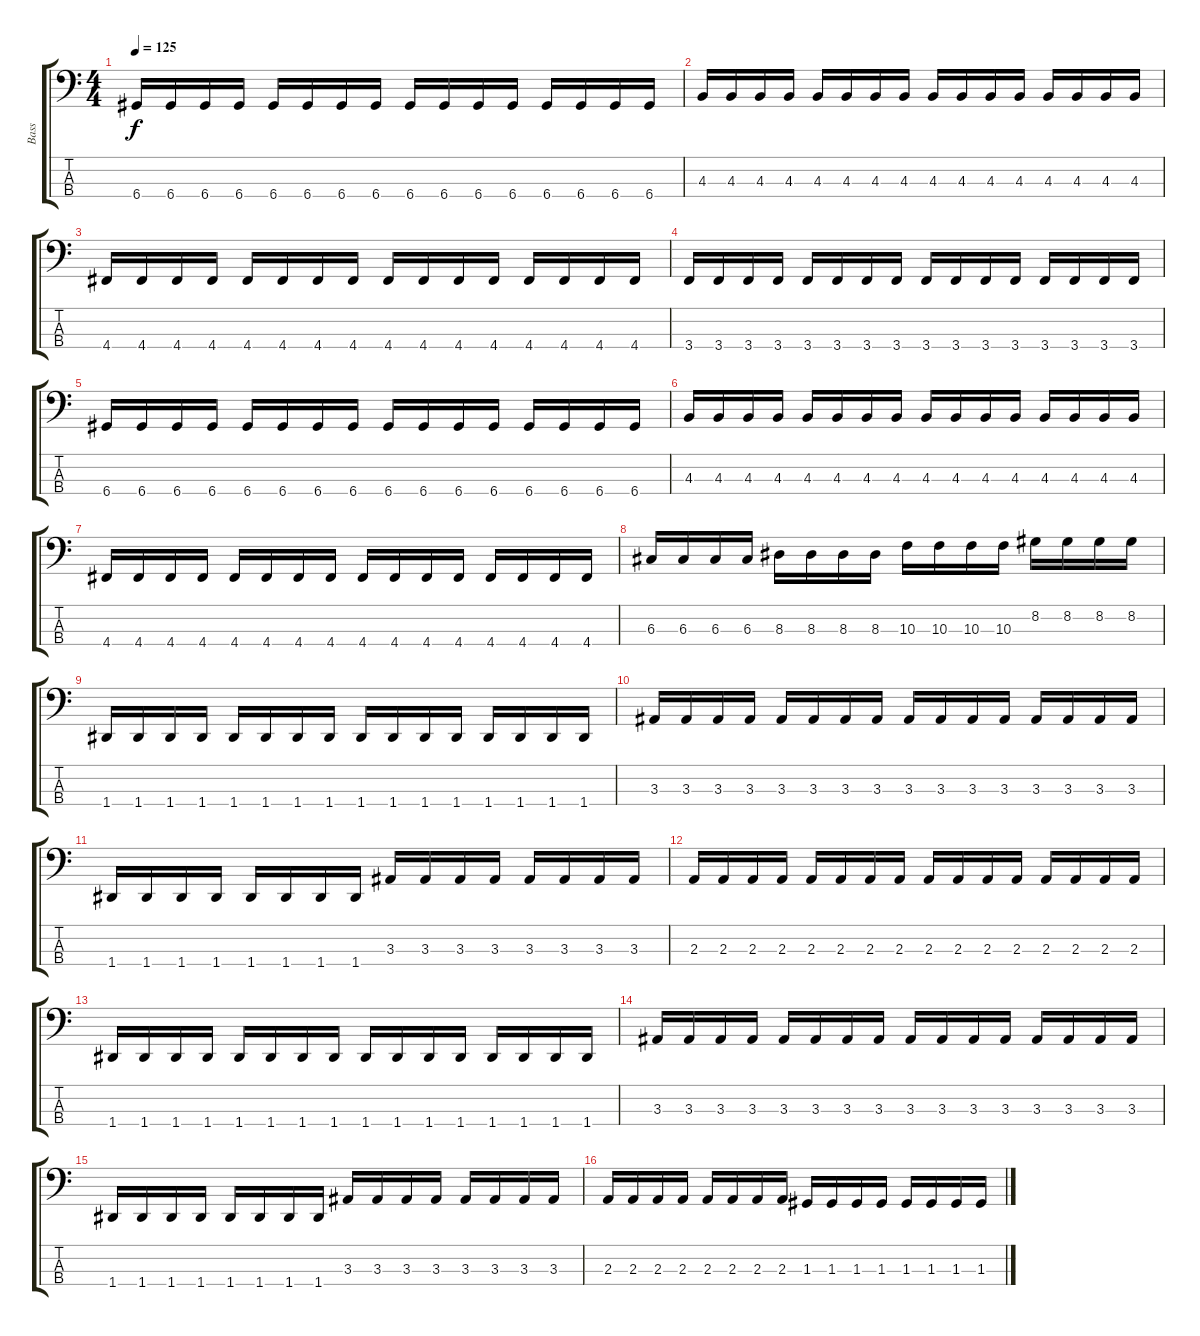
\track ("Bass" "Bass") {instrument electricbasspick}
\staff {score tabs}
\tuning (F2 C2 G1 D1) {hide}
\ts (4 4)
\tempo 125
\clef f4
\ks c
6.4.16{dy f} 6.4.16 6.4.16 6.4.16 6.4.16 6.4.16 6.4.16 6.4.16 6.4.16 6.4.16 6.4.16 6.4.16 6.4.16 6.4.16 6.4.16 6.4.16 |
4.3.16 4.3.16 4.3.16 4.3.16 4.3.16 4.3.16 4.3.16 4.3.16 4.3.16 4.3.16 4.3.16 4.3.16 4.3.16 4.3.16 4.3.16 4.3.16 |
4.4.16 4.4.16 4.4.16 4.4.16 4.4.16 4.4.16 4.4.16 4.4.16 4.4.16 4.4.16 4.4.16 4.4.16 4.4.16 4.4.16 4.4.16 4.4.16 |
3.4.16 3.4.16 3.4.16 3.4.16 3.4.16 3.4.16 3.4.16 3.4.16 3.4.16 3.4.16 3.4.16 3.4.16 3.4.16 3.4.16 3.4.16 3.4.16 |
6.4.16 6.4.16 6.4.16 6.4.16 6.4.16 6.4.16 6.4.16 6.4.16 6.4.16 6.4.16 6.4.16 6.4.16 6.4.16 6.4.16 6.4.16 6.4.16 |
4.3.16 4.3.16 4.3.16 4.3.16 4.3.16 4.3.16 4.3.16 4.3.16 4.3.16 4.3.16 4.3.16 4.3.16 4.3.16 4.3.16 4.3.16 4.3.16 |
4.4.16 4.4.16 4.4.16 4.4.16 4.4.16 4.4.16 4.4.16 4.4.16 4.4.16 4.4.16 4.4.16 4.4.16 4.4.16 4.4.16 4.4.16 4.4.16 |
6.3.16 6.3.16 6.3.16 6.3.16 8.3.16 8.3.16 8.3.16 8.3.16 10.3.16 10.3.16 10.3.16 10.3.16 8.2.16 8.2.16 8.2.16 8.2.16 |
1.4.16 1.4.16 1.4.16 1.4.16 1.4.16 1.4.16 1.4.16 1.4.16 1.4.16 1.4.16 1.4.16 1.4.16 1.4.16 1.4.16 1.4.16 1.4.16 |
3.3.16 3.3.16 3.3.16 3.3.16 3.3.16 3.3.16 3.3.16 3.3.16 3.3.16 3.3.16 3.3.16 3.3.16 3.3.16 3.3.16 3.3.16 3.3.16 |
1.4.16 1.4.16 1.4.16 1.4.16 1.4.16 1.4.16 1.4.16 1.4.16 3.3.16 3.3.16 3.3.16 3.3.16 3.3.16 3.3.16 3.3.16 3.3.16 |
2.3.16 2.3.16 2.3.16 2.3.16 2.3.16 2.3.16 2.3.16 2.3.16 2.3.16 2.3.16 2.3.16 2.3.16 2.3.16 2.3.16 2.3.16 2.3.16 |
1.4.16 1.4.16 1.4.16 1.4.16 1.4.16 1.4.16 1.4.16 1.4.16 1.4.16 1.4.16 1.4.16 1.4.16 1.4.16 1.4.16 1.4.16 1.4.16 |
3.3.16 3.3.16 3.3.16 3.3.16 3.3.16 3.3.16 3.3.16 3.3.16 3.3.16 3.3.16 3.3.16 3.3.16 3.3.16 3.3.16 3.3.16 3.3.16 |
1.4.16 1.4.16 1.4.16 1.4.16 1.4.16 1.4.16 1.4.16 1.4.16 3.3.16 3.3.16 3.3.16 3.3.16 3.3.16 3.3.16 3.3.16 3.3.16 |
2.3.16 2.3.16 2.3.16 2.3.16 2.3.16 2.3.16 2.3.16 2.3.16 1.3.16 1.3.16 1.3.16 1.3.16 1.3.16 1.3.16 1.3.16 1.3.16
